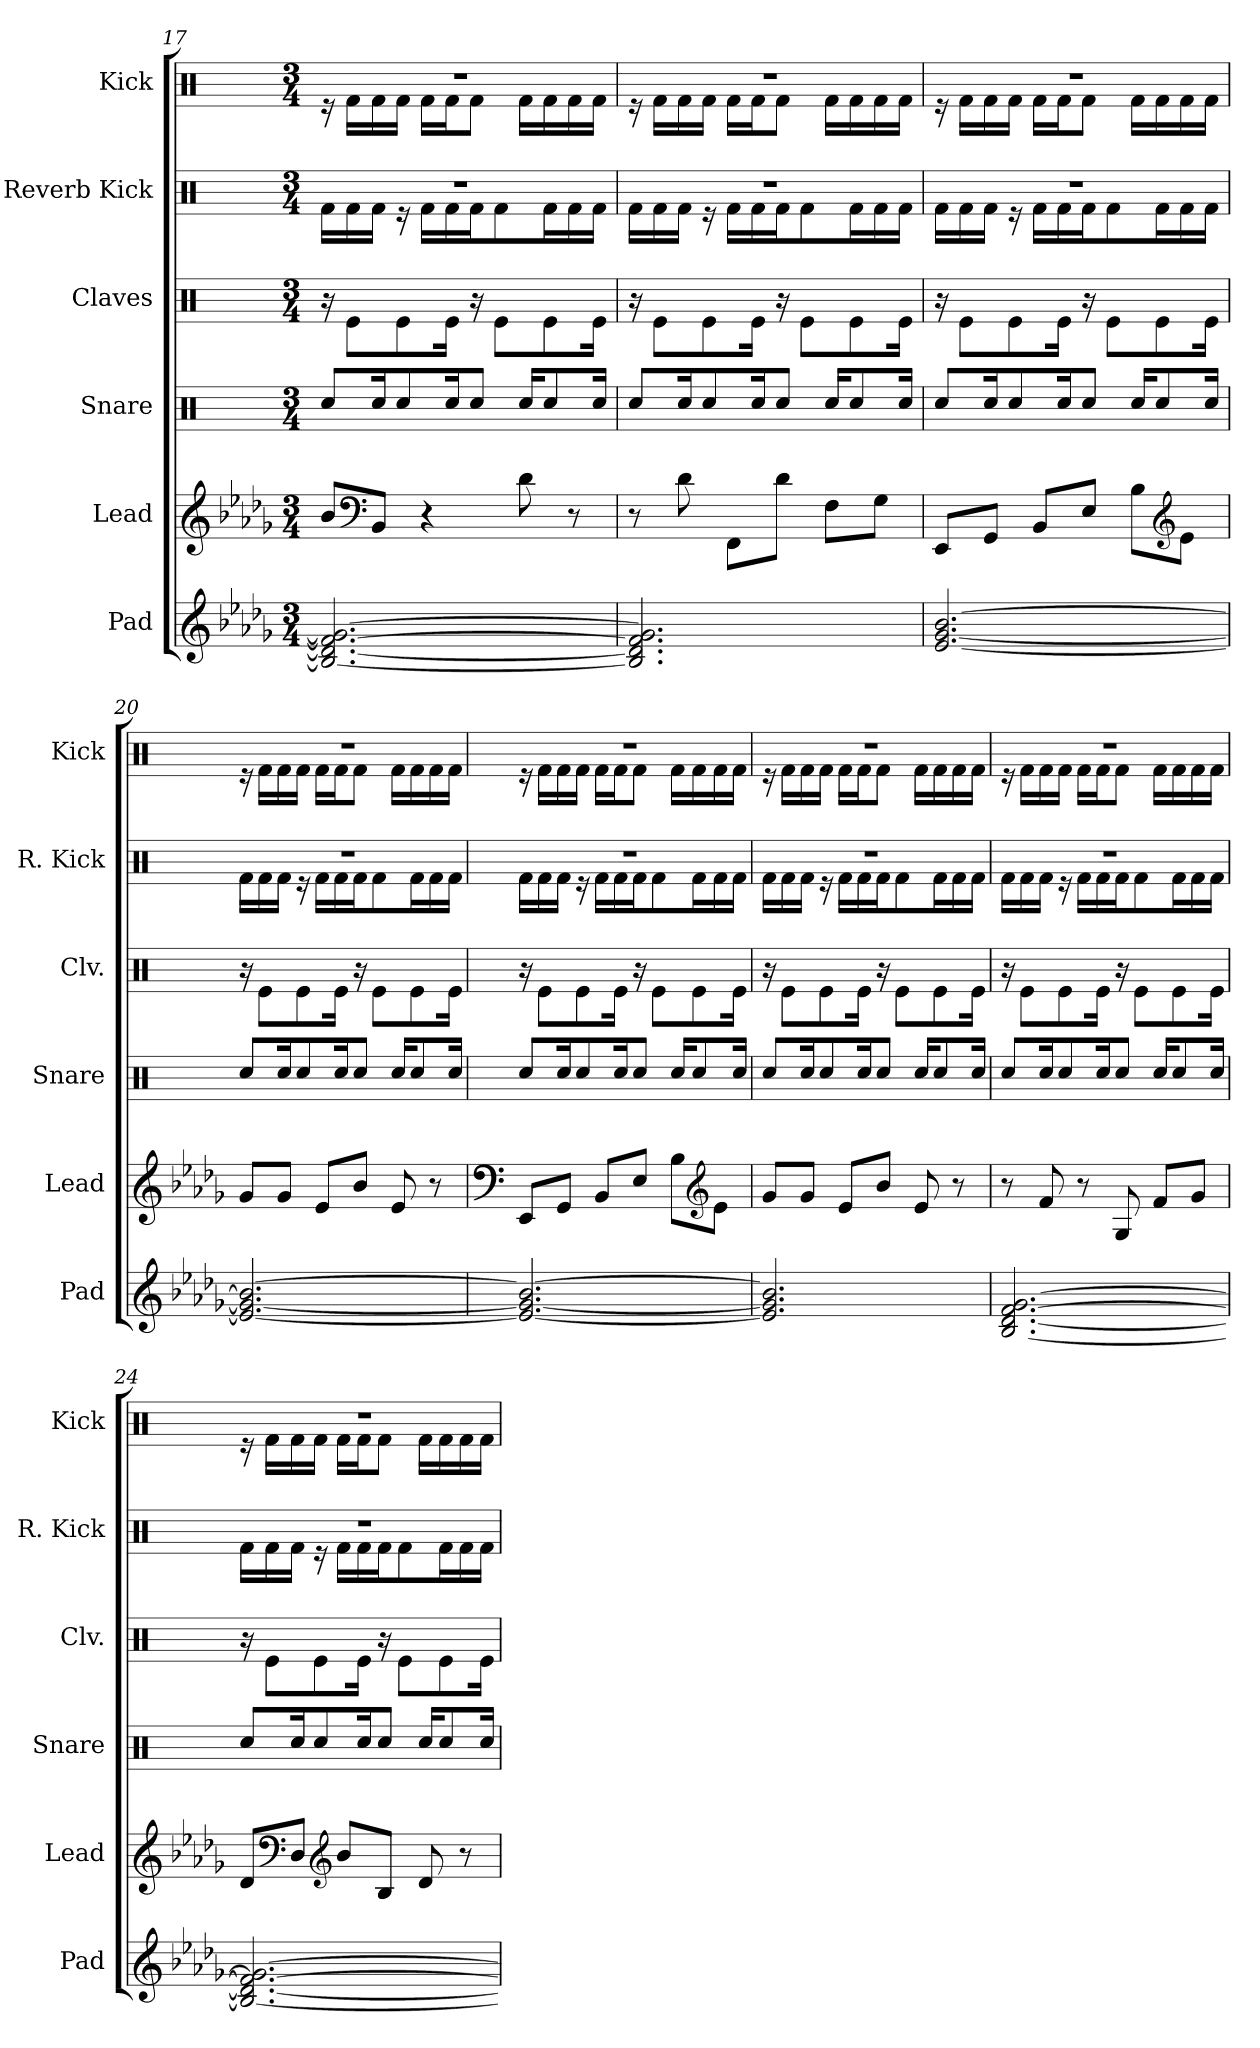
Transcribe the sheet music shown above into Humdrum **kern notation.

**kern	**kern	**kern	**kern	**kern	**kern
*part6	*part5	*part4	*part3	*part2	*part1
*staff6	*staff5	*staff4	*staff3	*staff2	*staff1
*I"Pad	*I"Lead	*I"Snare	*I"Claves	*I"Reverb Kick	*I"Kick
*I'Pad	*I'Lead	*I'Snare	*I'Clv.	*I'R. Kick	*I'Kick
*clefG2	*clefG2	*clefX	*clefX	*clefX	*clefX
*k[b-e-a-d-g-]	*k[b-e-a-d-g-]	*k[]	*k[]	*k[]	*k[]
*M3/4	*M3/4	*M3/4	*M3/4	*M3/4	*M3/4
=17	=17	=17	=17	=17	=17
*	*	*	*	*^	*^
2.B-/_ 2.d-/_ 2.f/_ 2.g-/_	8b-/L	8Rcc/L	16r	2.r	16Rf\LL	2.r	16r
.	.	.	8Re\L	.	16Rf\	.	16Rf\LL
*	*clefF4	*	*	*	*	*	*
.	8BB-/J	16Rcc/K	.	.	16Rf\JJ	.	16Rf\
.	.	8Rcc/	8Re\	.	16r	.	16Rf\JJ
.	4r	.	.	.	16Rf\LL	.	16Rf\LL
.	.	16Rcc/K	16Re\Jk	.	16Rf\	.	16Rf\J
.	.	8Rcc/J	16r	.	16Rf\J	.	8Rf\J
.	.	.	8Re\L	.	8Rf\	.	.
.	8d-\	16Rcc/KL	.	.	.	.	16Rf\LL
.	.	8Rcc/	8Re\	.	16Rf\L	.	16Rf\
.	8r	.	.	.	16Rf\	.	16Rf\
.	.	16Rcc/Jk	16Re\Jk	.	16Rf\JJ	.	16Rf\JJ
=18	=18	=18	=18	=18	=18	=18	=18
2.B-/] 2.d-/] 2.f/] 2.g-/]	8r	8Rcc/L	16r	2.r	16Rf\LL	2.r	16r
.	.	.	8Re\L	.	16Rf\	.	16Rf\LL
.	8d-\	16Rcc/K	.	.	16Rf\JJ	.	16Rf\
.	.	8Rcc/	8Re\	.	16r	.	16Rf\JJ
.	8FF\L	.	.	.	16Rf\LL	.	16Rf\LL
.	.	16Rcc/K	16Re\Jk	.	16Rf\	.	16Rf\J
.	8d-\J	8Rcc/J	16r	.	16Rf\J	.	8Rf\J
.	.	.	8Re\L	.	8Rf\	.	.
.	8F\L	16Rcc/KL	.	.	.	.	16Rf\LL
.	.	8Rcc/	8Re\	.	16Rf\L	.	16Rf\
.	8G-\J	.	.	.	16Rf\	.	16Rf\
.	.	16Rcc/Jk	16Re\Jk	.	16Rf\JJ	.	16Rf\JJ
!!LO:PB:g=z	!!
=19	=19	=19	=19	=19	=19	=19	=19
[2.e-/ [2.g-/ [2.b-/	8EE-/L	8Rcc/L	16r	2.r	16Rf\LL	2.r	16r
.	.	.	8Re\L	.	16Rf\	.	16Rf\LL
.	8GG-/J	16Rcc/K	.	.	16Rf\JJ	.	16Rf\
.	.	8Rcc/	8Re\	.	16r	.	16Rf\JJ
.	8BB-/L	.	.	.	16Rf\LL	.	16Rf\LL
.	.	16Rcc/K	16Re\Jk	.	16Rf\	.	16Rf\J
.	8E-/J	8Rcc/J	16r	.	16Rf\J	.	8Rf\J
.	.	.	8Re\L	.	8Rf\	.	.
.	8B-\L	16Rcc/KL	.	.	.	.	16Rf\LL
.	.	8Rcc/	8Re\	.	16Rf\L	.	16Rf\
*	*clefG2	*	*	*	*	*	*
.	8e-\J	.	.	.	16Rf\	.	16Rf\
.	.	16Rcc/Jk	16Re\Jk	.	16Rf\JJ	.	16Rf\JJ
=20	=20	=20	=20	=20	=20	=20	=20
2.e-/_ 2.g-/_ 2.b-/_	8g-/L	8Rcc/L	16r	2.r	16Rf\LL	2.r	16r
.	.	.	8Re\L	.	16Rf\	.	16Rf\LL
.	8g-/J	16Rcc/K	.	.	16Rf\JJ	.	16Rf\
.	.	8Rcc/	8Re\	.	16r	.	16Rf\JJ
.	8e-/L	.	.	.	16Rf\LL	.	16Rf\LL
.	.	16Rcc/K	16Re\Jk	.	16Rf\	.	16Rf\J
.	8b-/J	8Rcc/J	16r	.	16Rf\J	.	8Rf\J
.	.	.	8Re\L	.	8Rf\	.	.
.	8e-/	16Rcc/KL	.	.	.	.	16Rf\LL
.	.	8Rcc/	8Re\	.	16Rf\L	.	16Rf\
.	8r	.	.	.	16Rf\	.	16Rf\
.	.	16Rcc/Jk	16Re\Jk	.	16Rf\JJ	.	16Rf\JJ
=21	=21	=21	=21	=21	=21	=21	=21
*	*clefF4	*	*	*	*	*	*
2.e-/_ 2.g-/_ 2.b-/_	8EE-/L	8Rcc/L	16r	2.r	16Rf\LL	2.r	16r
.	.	.	8Re\L	.	16Rf\	.	16Rf\LL
.	8GG-/J	16Rcc/K	.	.	16Rf\JJ	.	16Rf\
.	.	8Rcc/	8Re\	.	16r	.	16Rf\JJ
.	8BB-/L	.	.	.	16Rf\LL	.	16Rf\LL
.	.	16Rcc/K	16Re\Jk	.	16Rf\	.	16Rf\J
.	8E-/J	8Rcc/J	16r	.	16Rf\J	.	8Rf\J
.	.	.	8Re\L	.	8Rf\	.	.
.	8B-\L	16Rcc/KL	.	.	.	.	16Rf\LL
.	.	8Rcc/	8Re\	.	16Rf\L	.	16Rf\
*	*clefG2	*	*	*	*	*	*
.	8e-\J	.	.	.	16Rf\	.	16Rf\
.	.	16Rcc/Jk	16Re\Jk	.	16Rf\JJ	.	16Rf\JJ
!!LO:LB:g=z	!!
=22	=22	=22	=22	=22	=22	=22	=22
2.e-/] 2.g-/] 2.b-/]	8g-/L	8Rcc/L	16r	2.r	16Rf\LL	2.r	16r
.	.	.	8Re\L	.	16Rf\	.	16Rf\LL
.	8g-/J	16Rcc/K	.	.	16Rf\JJ	.	16Rf\
.	.	8Rcc/	8Re\	.	16r	.	16Rf\JJ
.	8e-/L	.	.	.	16Rf\LL	.	16Rf\LL
.	.	16Rcc/K	16Re\Jk	.	16Rf\	.	16Rf\J
.	8b-/J	8Rcc/J	16r	.	16Rf\J	.	8Rf\J
.	.	.	8Re\L	.	8Rf\	.	.
.	8e-/	16Rcc/KL	.	.	.	.	16Rf\LL
.	.	8Rcc/	8Re\	.	16Rf\L	.	16Rf\
.	8r	.	.	.	16Rf\	.	16Rf\
.	.	16Rcc/Jk	16Re\Jk	.	16Rf\JJ	.	16Rf\JJ
=23	=23	=23	=23	=23	=23	=23	=23
[2.B-/ [2.d-/ [2.f/ [2.g-/	8r	8Rcc/L	16r	2.r	16Rf\LL	2.r	16r
.	.	.	8Re\L	.	16Rf\	.	16Rf\LL
.	8f/	16Rcc/K	.	.	16Rf\JJ	.	16Rf\
.	.	8Rcc/	8Re\	.	16r	.	16Rf\JJ
.	8r	.	.	.	16Rf\LL	.	16Rf\LL
.	.	16Rcc/K	16Re\Jk	.	16Rf\	.	16Rf\J
.	8G-/	8Rcc/J	16r	.	16Rf\J	.	8Rf\J
.	.	.	8Re\L	.	8Rf\	.	.
.	8f/L	16Rcc/KL	.	.	.	.	16Rf\LL
.	.	8Rcc/	8Re\	.	16Rf\L	.	16Rf\
.	8g-/J	.	.	.	16Rf\	.	16Rf\
.	.	16Rcc/Jk	16Re\Jk	.	16Rf\JJ	.	16Rf\JJ
=24	=24	=24	=24	=24	=24	=24	=24
2.B-/_ 2.d-/_ 2.f/_ 2.g-/_	8d-/L	8Rcc/L	16r	2.r	16Rf\LL	2.r	16r
.	.	.	8Re\L	.	16Rf\	.	16Rf\LL
*	*clefF4	*	*	*	*	*	*
.	8D-/J	16Rcc/K	.	.	16Rf\JJ	.	16Rf\
.	.	8Rcc/	8Re\	.	16r	.	16Rf\JJ
*	*clefG2	*	*	*	*	*	*
.	8b-/L	.	.	.	16Rf\LL	.	16Rf\LL
.	.	16Rcc/K	16Re\Jk	.	16Rf\	.	16Rf\J
.	8B-/J	8Rcc/J	16r	.	16Rf\J	.	8Rf\J
.	.	.	8Re\L	.	8Rf\	.	.
.	8d-/	16Rcc/KL	.	.	.	.	16Rf\LL
.	.	8Rcc/	8Re\	.	16Rf\L	.	16Rf\
.	8r	.	.	.	16Rf\	.	16Rf\
.	.	16Rcc/Jk	16Re\Jk	.	16Rf\JJ	.	16Rf\JJ
*	*	*	*	*v	*v	*	*
*	*	*	*	*	*v	*v
=	=	=	=	=	=
*-	*-	*-	*-	*-	*-
